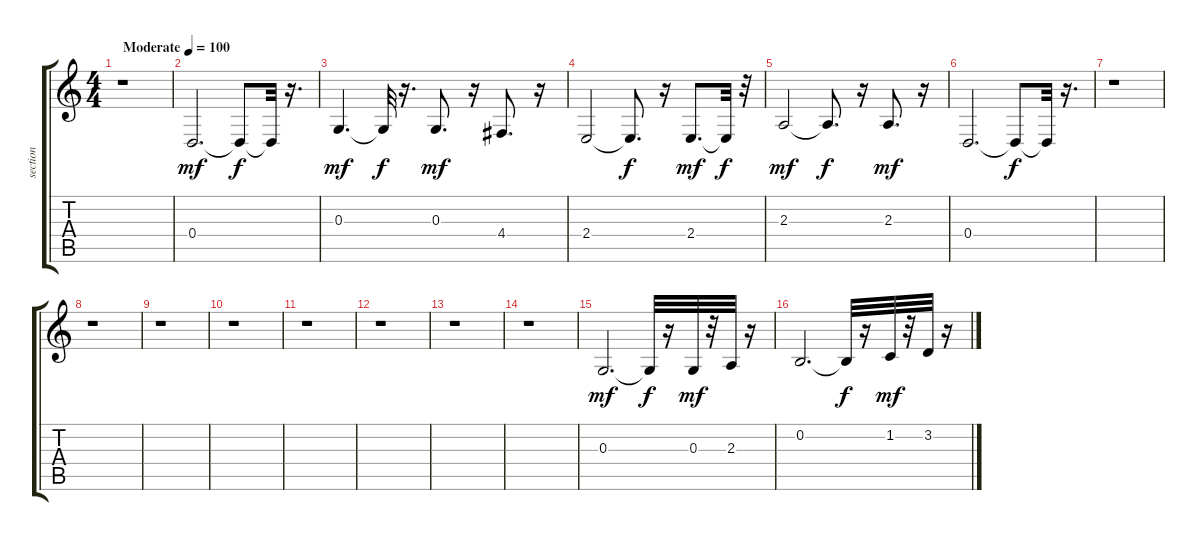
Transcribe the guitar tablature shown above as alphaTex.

\track ("   section" "   section") {instrument glockenspiel}
\staff {score tabs}
\tuning (E4 B3 G3 D3 A2 E2) {hide}
\ts (4 4)
\tempo (100 "Moderate")
\clef g2
\ks c
r.1{dy mf instrument glockenspiel} |
0.4.2{d} 0.4{t}.8{dy f} 0.4{t}.32 r.16{d} |
0.3.4{d dy mf} 0.3{t}.32{dy f} r.16{d} 0.3.8{d dy mf} r.16 4.4.8{d} r.16 |
2.4.2 2.4{t}.8{d dy f} r.16 2.4.8{d dy mf} 2.4{t}.32{dy f} r.32 |
2.3.2{dy mf} 2.3{t}.8{d dy f} r.16 2.3.8{d dy mf} r.16 |
0.4.2{d} 0.4{t}.8{dy f} 0.4{t}.32 r.16{d} |
r.1 |
r.1 |
r.1 |
r.1 |
r.1 |
r.1 |
r.1 |
r.1 |
0.3.2{d dy mf} 0.3{t}.32{dy f} r.16 0.3.32{dy mf} r.32 2.3.32 r.16 |
0.2.2{d} 0.2{t}.32{dy f} r.16 1.2.32{dy mf} r.32 3.2.32 r.16
